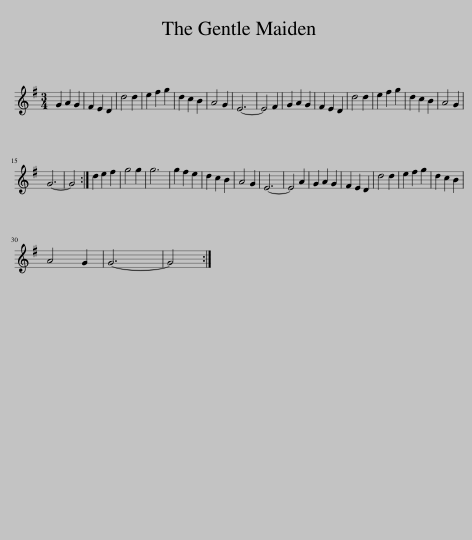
X:1
L:1/8
M:3/4
I:linebreak $
K:G
V:1 treble
V:1
 G2 A2 G2 | F2 E2 D2 | d4 d2 | e2 f2 g2 | d2 c2 B2 | %5
 A4 G2 | E6- | E4 F2 | G2 A2 G2 | F2 E2 D2 | %10
 d4 d2 | e2 f2 g2 | d2 c2 B2 | A4 G2 |$ G6- | %15
 G4 :| d2 e2 f2 | g4 g2 | g6 | g2 f2 e2 | %20
 d2 c2 B2 | A4 G2 | E6- | E4 A2 | G2 A2 G2 | %25
 F2 E2 D2 | d4 d2 | e2 f2 g2 | d2 c2 B2 |$ A4 G2 | %30
 G6- | G4 :| %32
